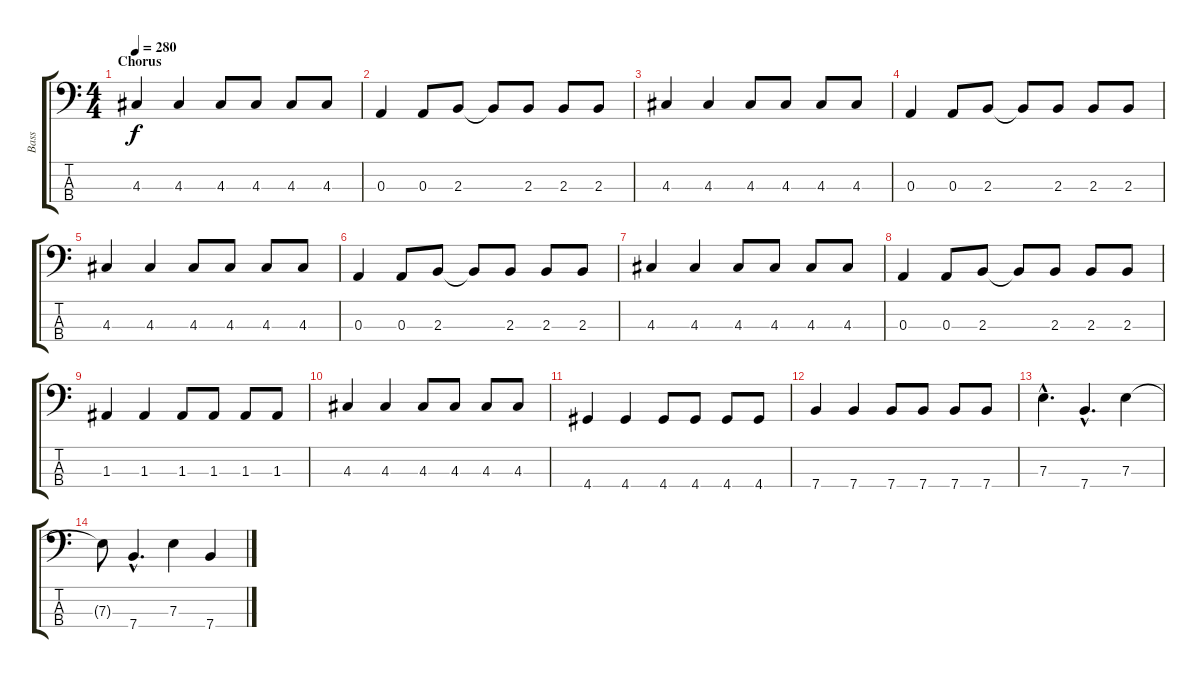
\track ("Bass" "Bass") {instrument electricbassfinger}
\staff {score tabs}
\tuning (G2 D2 A1 E1) {hide}
\ts (4 4)
\section ("" "Chorus")
\tempo 280
\clef f4
\ks c
4.3.4{dy f} 4.3.4 4.3.8 4.3.8 4.3.8 4.3.8 |
0.3.4 0.3.8 2.3.8 2.3{t}.8 2.3.8 2.3.8 2.3.8 |
4.3.4 4.3.4 4.3.8 4.3.8 4.3.8 4.3.8 |
0.3.4 0.3.8 2.3.8 2.3{t}.8 2.3.8 2.3.8 2.3.8 |
4.3.4 4.3.4 4.3.8 4.3.8 4.3.8 4.3.8 |
0.3.4 0.3.8 2.3.8 2.3{t}.8 2.3.8 2.3.8 2.3.8 |
4.3.4 4.3.4 4.3.8 4.3.8 4.3.8 4.3.8 |
0.3.4 0.3.8 2.3.8 2.3{t}.8 2.3.8 2.3.8 2.3.8 |
1.3.4 1.3.4 1.3.8 1.3.8 1.3.8 1.3.8 |
4.3.4 4.3.4 4.3.8 4.3.8 4.3.8 4.3.8 |
4.4.4 4.4.4 4.4.8 4.4.8 4.4.8 4.4.8 |
7.4.4 7.4.4 7.4.8 7.4.8 7.4.8 7.4.8 |
7.3{hac}.4{d} 7.4{hac}.4{d} 7.3.4 |
7.3{t}.8 7.4{hac}.4{d} 7.3.4 7.4.4
